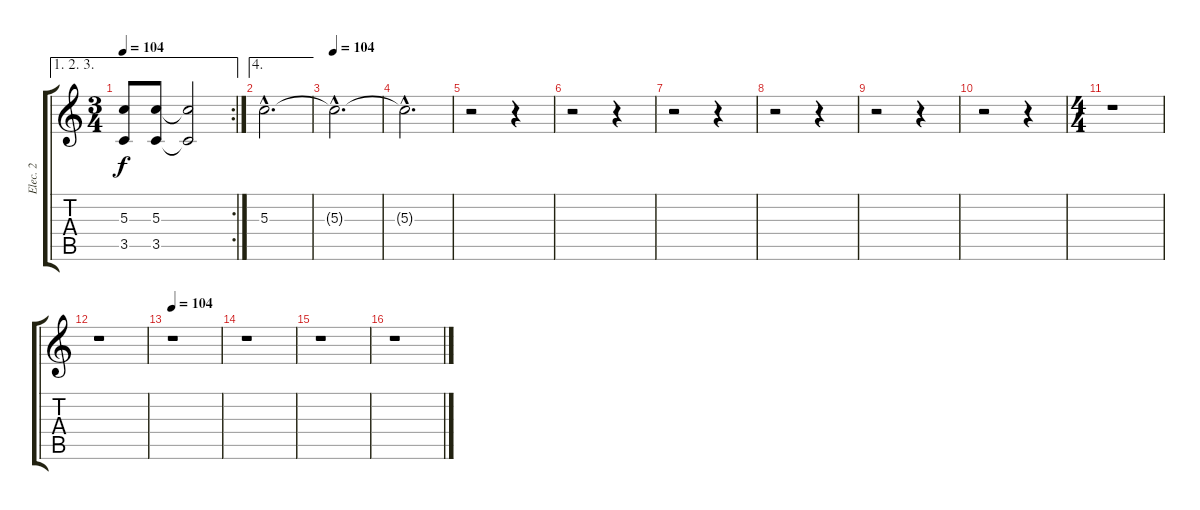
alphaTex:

\track ("Elec. 2" "Elec. 2") {instrument electricguitarclean}
\staff {score tabs}
\tuning (E4 B3 G3 D3 A2 E2) {hide}
\ae (1 2 3)
\rc 2
\ts (3 4)
\tempo 104
\clef g2
\ks c
(5.3 3.5).8{dy f} (5.3 3.5).8 (5.3{t} 3.5{t}).2 |
\ae 4
5.3{hac}.2{d volume 8} |
\tempo 104
5.3{hac t}.2{d volume 4} |
5.3{hac t}.2{d} |
r.2 r.4 |
r.2 r.4 |
r.2 r.4 |
r.2 r.4 |
r.2 r.4 |
r.2 r.4 |
\ts (4 4)
r.1 |
r.1 |
\tempo 104
r.1 |
r.1 |
r.1 |
r.1
